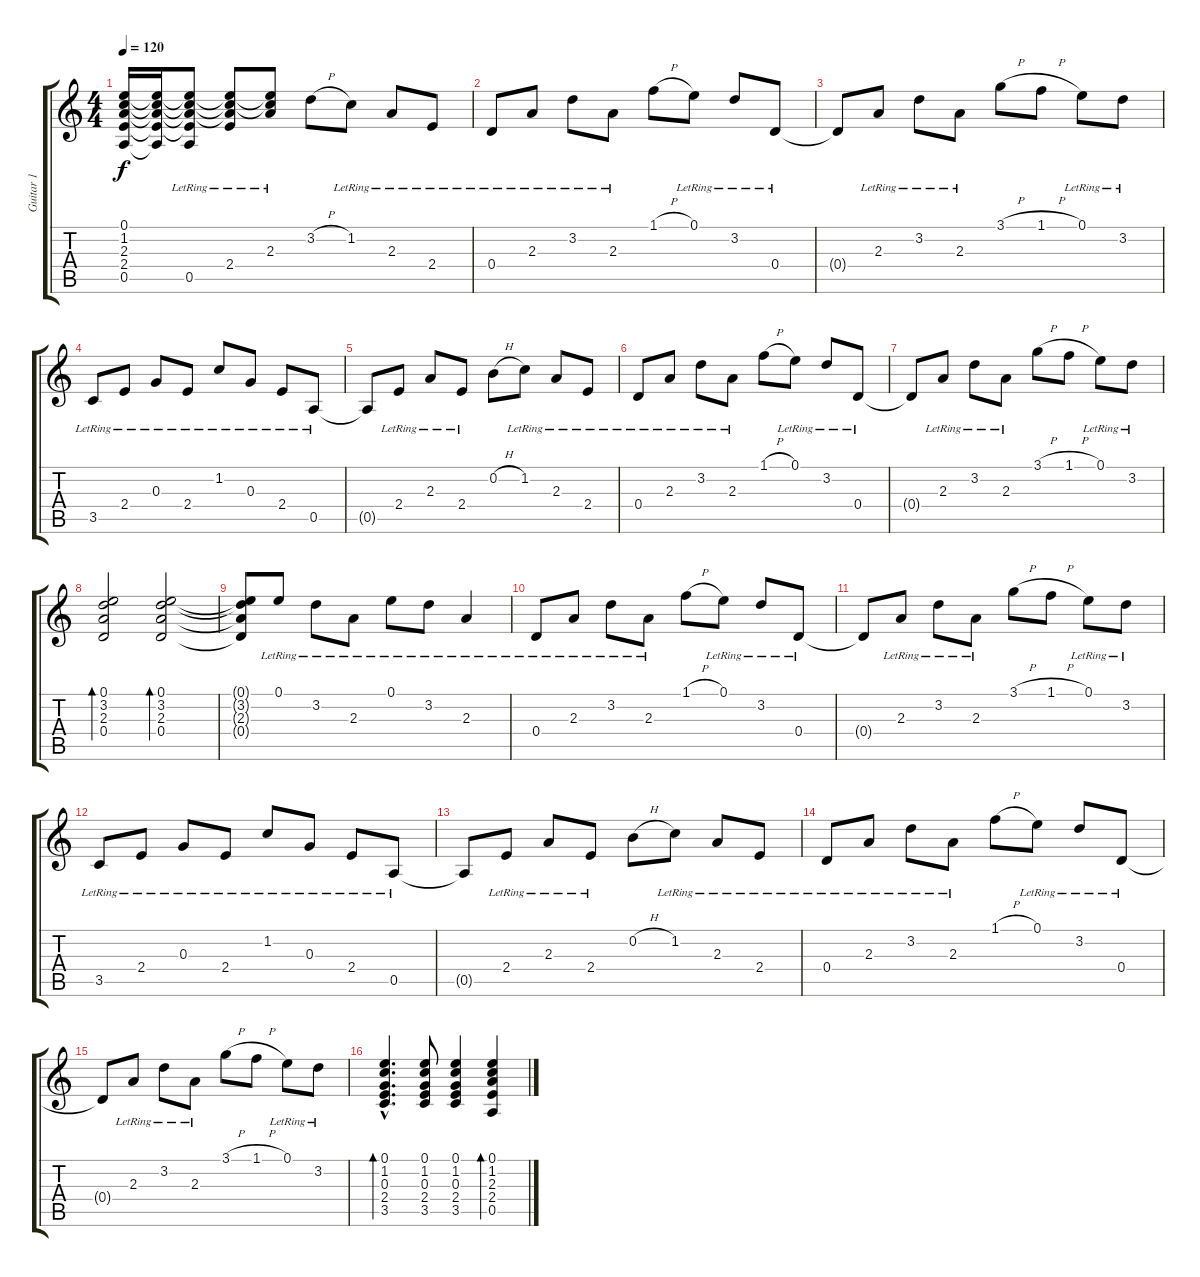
\track ("Guitar 1" "Guitar 1") {instrument acousticguitarsteel}
\staff {score tabs}
\tuning (E4 B3 G3 D3 A2 E2) {hide}
\ts (4 4)
\tempo 120
\clef g2
\ks c
(0.1{t} 1.2{t} 2.3{t} 2.4{t} 0.5{t}).16{dy f} (0.1{t} 1.2{t} 2.3{t} 2.4{t} 0.5{t}).16 (0.1{t} 1.2{t} 2.3{t} 2.4{t} 0.5{lr}).8 (0.1{t} 1.2{t} 2.3{t} 2.4{lr}).8 (0.1{t} 1.2{t} 2.3{lr}).8 3.2{h}.8 1.2{lr}.8 2.3{lr}.8 2.4{lr}.8 |
0.4{lr}.8 2.3{lr}.8 3.2{lr}.8 2.3{lr}.8 1.1{h}.8 0.1{lr}.8 3.2{lr}.8 0.4{lr}.8 |
0.4{t}.8 2.3{lr}.8 3.2{lr}.8 2.3{lr}.8 3.1{h}.8 1.1{h}.8 0.1{lr}.8 3.2{lr}.8 |
3.5{lr}.8 2.4{lr}.8 0.3{lr}.8 2.4{lr}.8 1.2{lr}.8 0.3{lr}.8 2.4{lr}.8 0.5{lr}.8 |
0.5{t}.8 2.4{lr}.8 2.3{lr}.8 2.4{lr}.8 0.2{h}.8 1.2{lr}.8 2.3{lr}.8 2.4{lr}.8 |
0.4{lr}.8 2.3{lr}.8 3.2{lr}.8 2.3{lr}.8 1.1{h}.8 0.1{lr}.8 3.2{lr}.8 0.4{lr}.8 |
0.4{t}.8 2.3{lr}.8 3.2{lr}.8 2.3{lr}.8 3.1{h}.8 1.1{h}.8 0.1{lr}.8 3.2{lr}.8 |
(0.1 3.2 2.3 0.4).2{bd 60} (0.1 3.2 2.3 0.4).2{bd 60} |
(0.1{t} 3.2{t} 2.3{t} 0.4{t}).8 0.1{lr}.8 3.2{lr}.8 2.3{lr}.8 0.1{lr}.8 3.2{lr}.8 2.3{lr}.4 |
0.4{lr}.8 2.3{lr}.8 3.2{lr}.8 2.3{lr}.8 1.1{h}.8 0.1{lr}.8 3.2{lr}.8 0.4{lr}.8 |
0.4{t}.8 2.3{lr}.8 3.2{lr}.8 2.3{lr}.8 3.1{h}.8 1.1{h}.8 0.1{lr}.8 3.2{lr}.8 |
3.5{lr}.8 2.4{lr}.8 0.3{lr}.8 2.4{lr}.8 1.2{lr}.8 0.3{lr}.8 2.4{lr}.8 0.5{lr}.8 |
0.5{t}.8 2.4{lr}.8 2.3{lr}.8 2.4{lr}.8 0.2{h}.8 1.2{lr}.8 2.3{lr}.8 2.4{lr}.8 |
0.4{lr}.8 2.3{lr}.8 3.2{lr}.8 2.3{lr}.8 1.1{h}.8 0.1{lr}.8 3.2{lr}.8 0.4{lr}.8 |
0.4{t}.8 2.3{lr}.8 3.2{lr}.8 2.3{lr}.8 3.1{h}.8 1.1{h}.8 0.1{lr}.8 3.2{lr}.8 |
(0.1{hac} 1.2{hac} 0.3{hac} 2.4{hac} 3.5{hac}).4{d bd 60} (0.1 1.2 0.3 2.4 3.5).8 (0.1 1.2 0.3 2.4 3.5).4 (0.1 1.2 2.3 2.4 0.5).4{bd 60}
